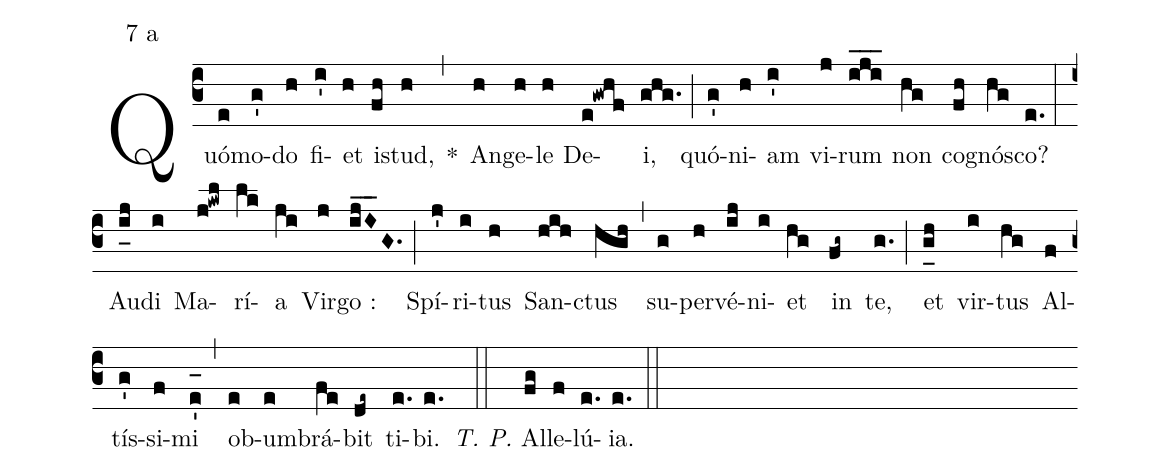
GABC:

mode:7 a;
%%
(c3) Quó(e)mo(g')do(h) fi(i')et(h) i(fh)stud,(h) *(,) An(h)ge(h)le(h) De(e!gwhf)i,(ghg.) (;) quó(g')ni(h)am(i') vi(j)rum(iji___) non(hg) co(fh)gnó(hg)sco?(e.) (:) Au(i_[uh:l]j)di(i) Ma(j!kwl)rí(lk)a(ji) Vir(j)go :(ij_I_G.) (;) Spí(j')ri(i)tus(h) San(hih)ctus(hgh) (,) su(g)per(h)vé(ij)ni(i)et(hg) in(fg~) te,(g.) (;) et(g_[uh:l]h) vir(i)tus(hg) Al(f)tís(g')si(f)mi(e'_[oh:h]) (,) ob(e)um(e)brá(fe)bit(de~) ti(e.)bi.(e.) (::) <i>T. P.</i> Al(fg)le(f)lú(e.){ia}.(e.) (::)
